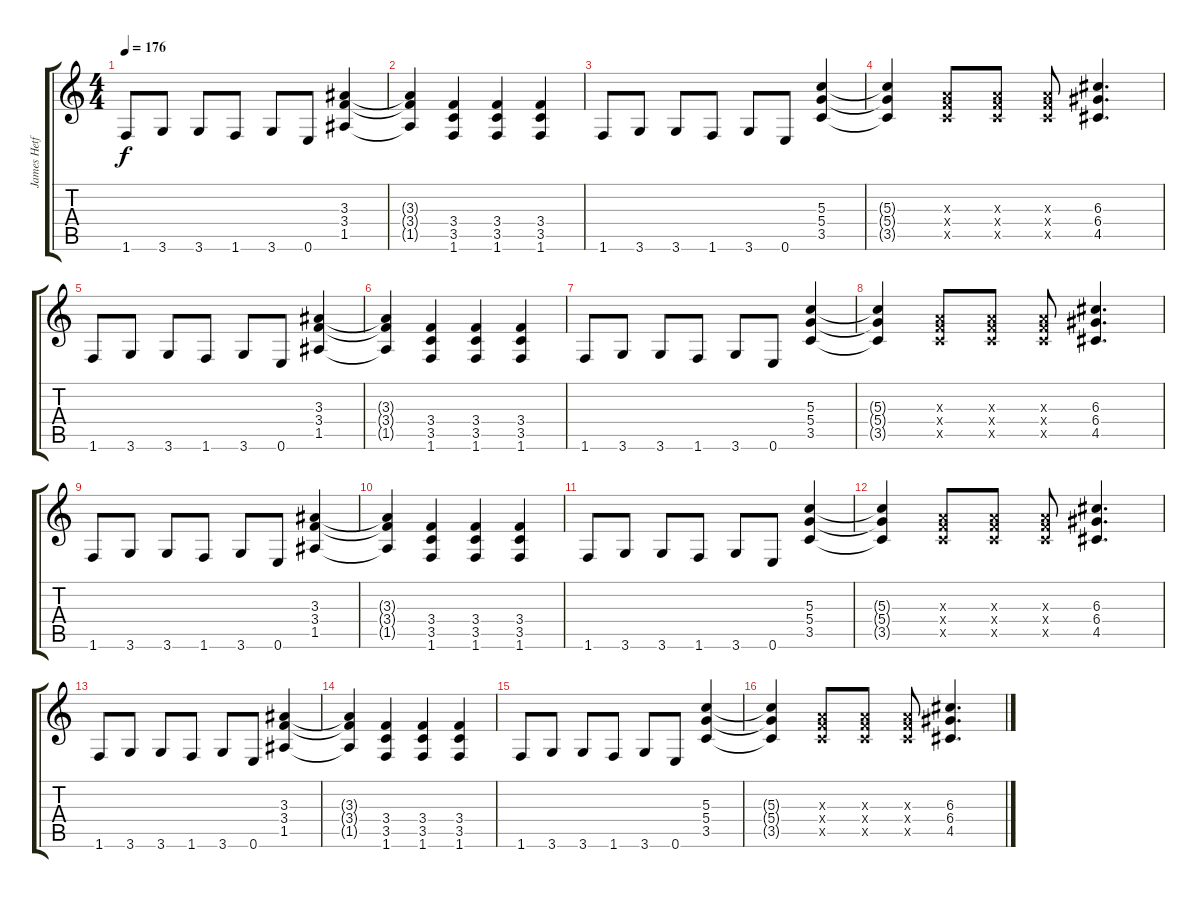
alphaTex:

\track ("James Hetfield" "James Hetf") {instrument distortionguitar}
\staff {score tabs}
\tuning (E4 B3 G3 D3 A2 E2) {hide}
\ts (4 4)
\tempo 176
\clef g2
\ks c
1.6.8{dy f} 3.6.8 3.6.8 1.6.8 3.6.8 0.6.8 (3.3 3.4 1.5).4 |
(3.3{t} 3.4{t} 1.5{t}).4 (3.4 3.5 1.6).4 (3.4 3.5 1.6).4 (3.4 3.5 1.6).4 |
1.6.8 3.6.8 3.6.8 1.6.8 3.6.8 0.6.8 (5.3 5.4 3.5).4 |
(5.3{t} 5.4{t} 3.5{t}).4 (2.3{x} 3.4{x} 3.5{x}).8 (2.3{x} 3.4{x} 3.5{x}).8 (2.3{x} 3.4{x} 3.5{x}).8 (6.3 6.4 4.5).4{d} |
1.6.8 3.6.8 3.6.8 1.6.8 3.6.8 0.6.8 (3.3 3.4 1.5).4 |
(3.3{t} 3.4{t} 1.5{t}).4 (3.4 3.5 1.6).4 (3.4 3.5 1.6).4 (3.4 3.5 1.6).4 |
1.6.8 3.6.8 3.6.8 1.6.8 3.6.8 0.6.8 (5.3 5.4 3.5).4 |
(5.3{t} 5.4{t} 3.5{t}).4 (2.3{x} 3.4{x} 3.5{x}).8 (2.3{x} 3.4{x} 3.5{x}).8 (2.3{x} 3.4{x} 3.5{x}).8 (6.3 6.4 4.5).4{d} |
1.6.8 3.6.8 3.6.8 1.6.8 3.6.8 0.6.8 (3.3 3.4 1.5).4 |
(3.3{t} 3.4{t} 1.5{t}).4 (3.4 3.5 1.6).4 (3.4 3.5 1.6).4 (3.4 3.5 1.6).4 |
1.6.8 3.6.8 3.6.8 1.6.8 3.6.8 0.6.8 (5.3 5.4 3.5).4 |
(5.3{t} 5.4{t} 3.5{t}).4 (2.3{x} 3.4{x} 3.5{x}).8 (2.3{x} 3.4{x} 3.5{x}).8 (2.3{x} 3.4{x} 3.5{x}).8 (6.3 6.4 4.5).4{d} |
1.6.8 3.6.8 3.6.8 1.6.8 3.6.8 0.6.8 (3.3 3.4 1.5).4 |
(3.3{t} 3.4{t} 1.5{t}).4 (3.4 3.5 1.6).4 (3.4 3.5 1.6).4 (3.4 3.5 1.6).4 |
1.6.8 3.6.8 3.6.8 1.6.8 3.6.8 0.6.8 (5.3 5.4 3.5).4 |
(5.3{t} 5.4{t} 3.5{t}).4 (2.3{x} 3.4{x} 3.5{x}).8 (2.3{x} 3.4{x} 3.5{x}).8 (2.3{x} 3.4{x} 3.5{x}).8 (6.3 6.4 4.5).4{d}
